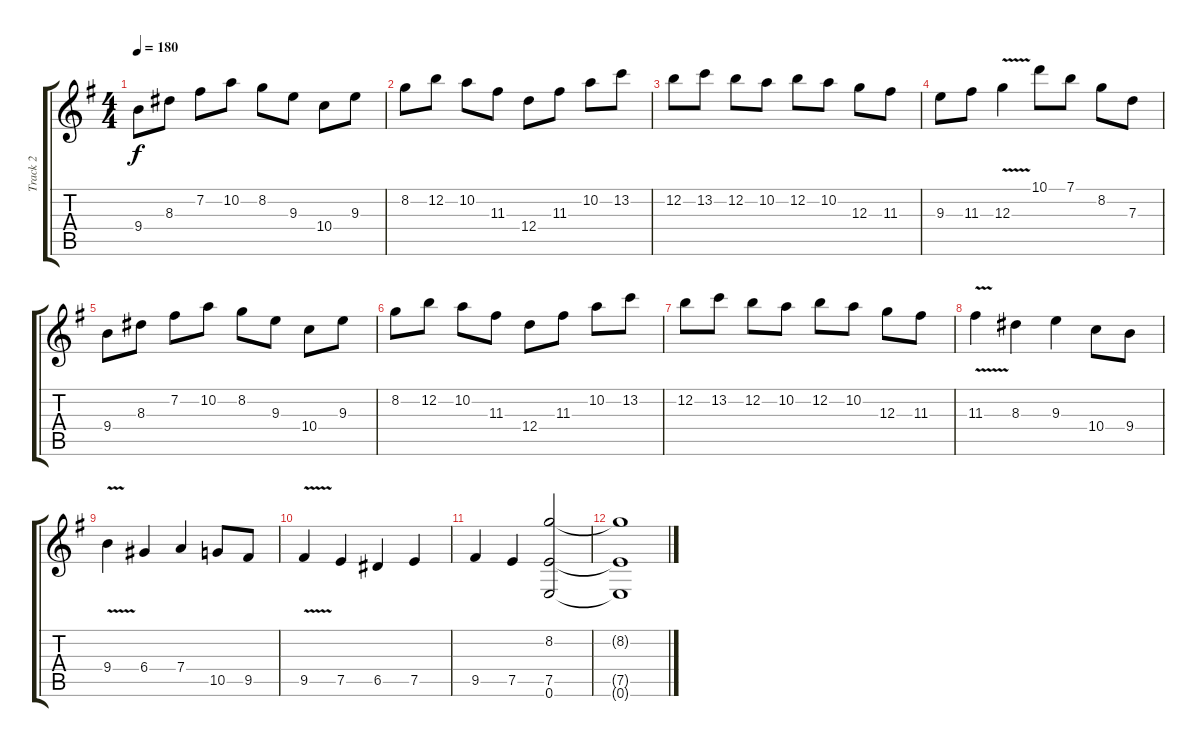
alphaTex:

\track ("Track 2" "Track 2") {instrument overdrivenguitar}
\staff {score tabs}
\tuning (E4 B3 G3 D3 A2 E2) {hide}
\ts (4 4)
\tempo 180
\clef g2
\ks g
9.4.8{dy f} 8.3.8 7.2.8 10.2.8 8.2.8 9.3.8 10.4.8 9.3.8 |
8.2.8 12.2.8 10.2.8 11.3.8 12.4.8 11.3.8 10.2.8 13.2.8 |
12.2.8 13.2.8 12.2.8 10.2.8 12.2.8 10.2.8 12.3.8 11.3.8 |
9.3.8 11.3.8 12.3{v}.4 10.1.8 7.1.8 8.2.8 7.3.8 |
9.4.8 8.3.8 7.2.8 10.2.8 8.2.8 9.3.8 10.4.8 9.3.8 |
8.2.8 12.2.8 10.2.8 11.3.8 12.4.8 11.3.8 10.2.8 13.2.8 |
12.2.8 13.2.8 12.2.8 10.2.8 12.2.8 10.2.8 12.3.8 11.3.8 |
11.3{v}.4 8.3.4 9.3.4 10.4.8 9.4.8 |
9.4{v}.4 6.4.4 7.4.4 10.5.8 9.5.8 |
9.5{v}.4 7.5.4 6.5.4 7.5.4 |
9.5.4 7.5.4 (8.2 7.5 0.6).2 |
(8.2{t} 7.5{t} 0.6{t}).1
